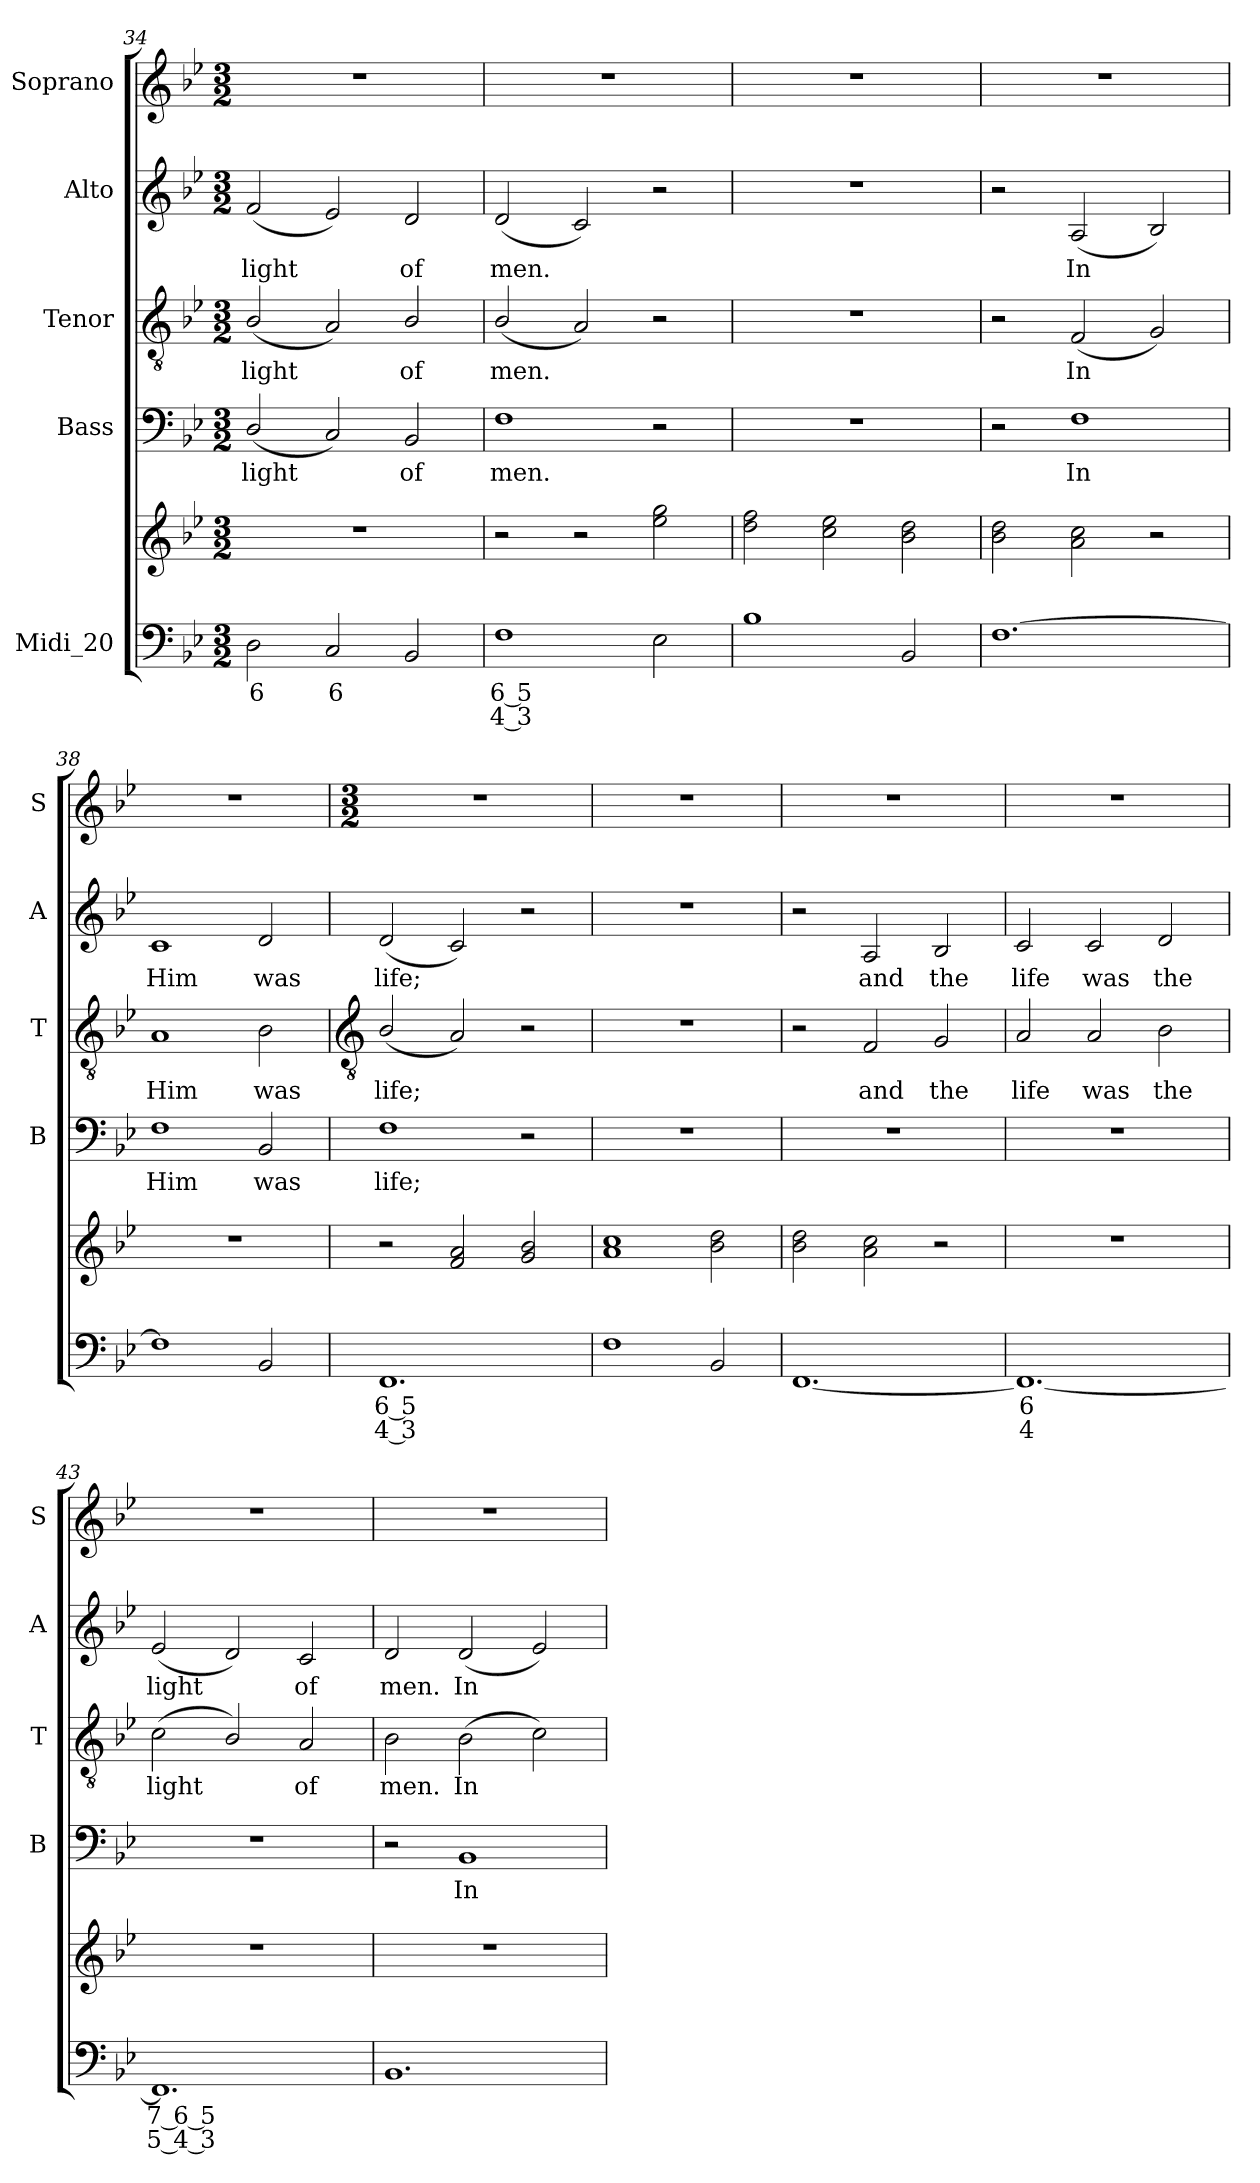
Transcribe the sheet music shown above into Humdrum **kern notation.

**kern	**text	**text	**kern	**kern	**text	**kern	**text	**kern	**text	**kern
*part5	*part5	*part5	*part5	*part4	*part4	*part3	*part3	*part2	*part2	*part1
*staff6	*staff6	*staff6	*staff5	*staff4	*staff4	*staff3	*staff3	*staff2	*staff2	*staff1
*I"Midi_20	*	*	*	*I"Bass	*	*I"Tenor	*	*I"Alto	*	*I"Soprano
*	*	*	*	*I'B	*	*I'T	*	*I'A	*	*I'S
*clefF4	*	*	*clefG2	*clefF4	*	*clefGv2	*	*clefG2	*	*clefG2
*k[b-e-]	*	*	*k[b-e-]	*k[b-e-]	*	*k[b-e-]	*	*k[b-e-]	*	*k[b-e-]
*B-:	*	*	*B-:	*B-:	*	*B-:	*	*B-:	*	*B-:
*M3/2	*	*	*M3/2	*M3/2	*	*M3/2	*	*M3/2	*	*M3/2
=34	=34	=34	=34	=34	=34	=34	=34	=34	=34	=34
!	!LO:LY:b	!	!LO:N:vis=1	!	!LO:LY:b	!	!LO:LY:b	!	!LO:LY:b	!
2D	6	.	1.r	(<2D/	light	(<2B-/	light	(<2f	light	1.r
!	!LO:LY:b	!	!	!	!	!	!	!	!	!
2C	6	.	.	2C)	.	2A)	.	2e-)	.	.
!	!	!	!	!	!LO:LY:b	!	!LO:LY:b	!	!LO:LY:b	!
2BB-	.	.	.	2BB-	of	2B-/	of	2d	of	.
=35	=35	=35	=35	=35	=35	=35	=35	=35	=35	=35
!	!LO:LY:b	!LO:LY:b	!	!	!LO:LY:b	!	!LO:LY:b	!	!LO:LY:b	!
1F	6 5	4 3	2r	1F	men.	(<2B-/	men.	(<2d	men.	1.r
.	.	.	2r	.	.	2A)	.	2c)	.	.
2E-	.	.	2ee- 2gg	2r	.	2r	.	2r	.	.
=36	=36	=36	=36	=36	=36	=36	=36	=36	=36	=36
!	!	!	!	!LO:N:vis=1	!	!LO:N:vis=1	!	!LO:N:vis=1	!	!
1B-	.	.	2dd 2ff	1.r	.	1.r	.	1.r	.	1.r
.	.	.	2cc 2ee-	.	.	.	.	.	.	.
2BB-	.	.	2b- 2dd	.	.	.	.	.	.	.
=37	=37	=37	=37	=37	=37	=37	=37	=37	=37	=37
[1.F	.	.	2b- 2dd	2r	.	2r	.	2r	.	1.r
!	!	!	!	!	!LO:LY:b	!	!LO:LY:b	!	!LO:LY:b	!
.	.	.	2a 2cc	1F	In	(<2F	In	(<2A	In	.
.	.	.	2r	.	.	2G)	.	2B-)	.	.
=38	=38	=38	=38	=38	=38	=38	=38	=38	=38	=38
!	!	!	!LO:N:vis=1	!	!LO:LY:b	!	!LO:LY:b	!	!LO:LY:b	!
1F]	.	.	1.r	1F	Him	1A	Him	1c	Him	1.r
!	!	!	!	!	!LO:LY:b	!	!LO:LY:b	!	!LO:LY:b	!
2BB-	.	.	.	2BB-	was	2B-	was	2d	was	.
!!LO:LB:g=z
=39	=39	=39	=39	=39	=39	=39	=39	=39	=39	=39
*	*	*	*	*	*	*clefGv2	*	*	*	*
*	*	*	*	*	*	*	*	*	*	*M3/2
!	!LO:LY:b	!LO:LY:b	!	!	!LO:LY:b	!	!LO:LY:b	!	!LO:LY:b	!
1.FF	6 5	4 3	2r	1F	life;	(<2B-/	life;	(<2d	life;	1.r
.	.	.	2f 2a	.	.	2A)	.	2c)	.	.
.	.	.	2g 2b-	2r	.	2r	.	2r	.	.
=40	=40	=40	=40	=40	=40	=40	=40	=40	=40	=40
!	!	!	!	!LO:N:vis=1	!	!LO:N:vis=1	!	!LO:N:vis=1	!	!
1F	.	.	1a 1cc	1.r	.	1.r	.	1.r	.	1.r
2BB-	.	.	2b- 2dd	.	.	.	.	.	.	.
=41	=41	=41	=41	=41	=41	=41	=41	=41	=41	=41
!	!	!	!	!LO:N:vis=1	!	!	!	!	!	!
[1.FF	.	.	2b- 2dd	1.r	.	2r	.	2r	.	1.r
!	!	!	!	!	!	!	!LO:LY:b	!	!LO:LY:b	!
.	.	.	2a 2cc	.	.	2F	and	2A	and	.
!	!	!	!	!	!	!	!LO:LY:b	!	!LO:LY:b	!
.	.	.	2r	.	.	2G	the	2B-	the	.
=42	=42	=42	=42	=42	=42	=42	=42	=42	=42	=42
!	!LO:LY:b	!LO:LY:b	!LO:N:vis=1	!LO:N:vis=1	!	!	!LO:LY:b	!	!LO:LY:b	!
1.FF_	6	4	1.r	1.r	.	2A	life	2c	life	1.r
!	!	!	!	!	!	!	!LO:LY:b	!	!LO:LY:b	!
.	.	.	.	.	.	2A	was	2c	was	.
!	!	!	!	!	!	!	!LO:LY:b	!	!LO:LY:b	!
.	.	.	.	.	.	2B-	the	2d	the	.
=43	=43	=43	=43	=43	=43	=43	=43	=43	=43	=43
!	!LO:LY:b	!LO:LY:b	!LO:N:vis=1	!LO:N:vis=1	!	!	!LO:LY:b	!	!LO:LY:b	!
1.FF]	7 6 5	5 4 3	1.r	1.r	.	(<2c	light	(<2e-	light	1.r
.	.	.	.	.	.	2B-/)	.	2d)	.	.
!	!	!	!	!	!	!	!LO:LY:b	!	!LO:LY:b	!
.	.	.	.	.	.	2A	of	2c	of	.
=44	=44	=44	=44	=44	=44	=44	=44	=44	=44	=44
!	!	!	!LO:N:vis=1	!	!	!	!LO:LY:b	!	!LO:LY:b	!
1.BB-	.	.	1.r	2r	.	2B-	men.	2d	men.	1.r
!	!	!	!	!	!LO:LY:b	!	!LO:LY:b	!	!LO:LY:b	!
.	.	.	.	1BB-	In	(>2B-	In	(<2d	In	.
.	.	.	.	.	.	2c)	.	2e-)	.	.
=	=	=	=	=	=	=	=	=	=	=
*-	*-	*-	*-	*-	*-	*-	*-	*-	*-	*-
